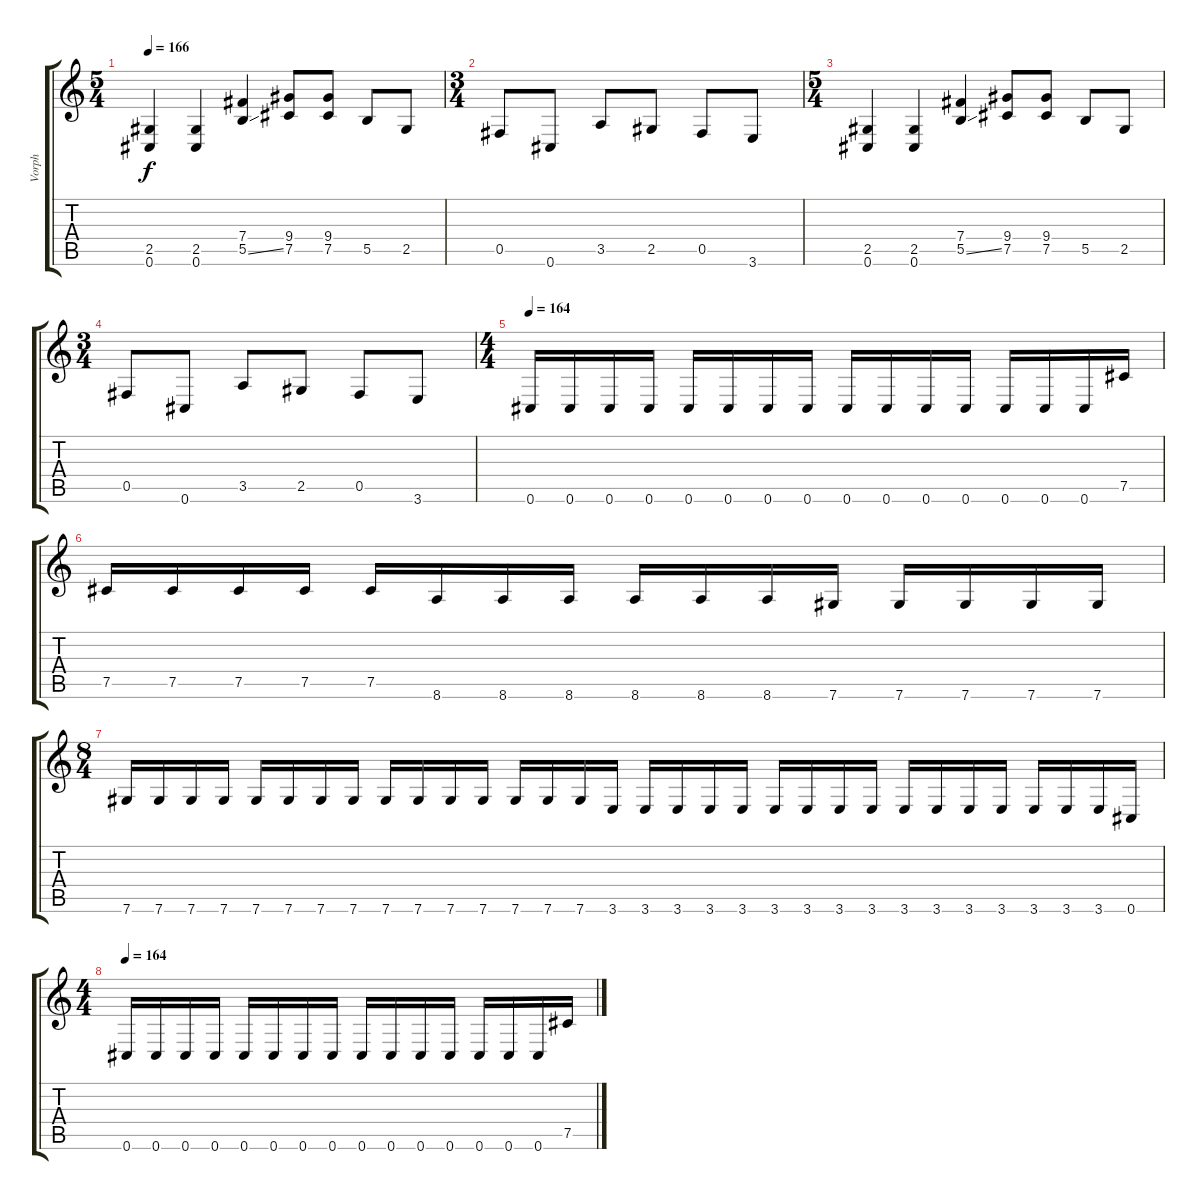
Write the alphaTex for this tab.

\track ("Vorph" "Vorph") {instrument distortionguitar}
\staff {score tabs}
\tuning (Db4 Ab3 E3 B2 Gb2 Db2) {hide}
\ts (5 4)
\tempo 166
\clef g2
\ks c
(2.5 0.6).4{dy f} (2.5 0.6).4 (7.4 5.5{ss}).4 (9.4 7.5).8 (9.4 7.5).8 5.5.8 2.5.8 |
\ts (3 4)
0.5.8 0.6.8 3.5.8 2.5.8 0.5.8 3.6.8 |
\ts (5 4)
(2.5 0.6).4 (2.5 0.6).4 (7.4 5.5{ss}).4 (9.4 7.5).8 (9.4 7.5).8 5.5.8 2.5.8 |
\ts (3 4)
0.5.8 0.6.8 3.5.8 2.5.8 0.5.8 3.6.8 |
\ts (4 4)
\tempo 164
0.6.16 0.6.16 0.6.16 0.6.16 0.6.16 0.6.16 0.6.16 0.6.16 0.6.16 0.6.16 0.6.16 0.6.16 0.6.16 0.6.16 0.6.16 7.5.16 |
7.5.16 7.5.16 7.5.16 7.5.16 7.5.16 8.6.16 8.6.16 8.6.16 8.6.16 8.6.16 8.6.16 7.6.16 7.6.16 7.6.16 7.6.16 7.6.16 |
\ts (8 4)
7.6.16 7.6.16 7.6.16 7.6.16 7.6.16 7.6.16 7.6.16 7.6.16 7.6.16 7.6.16 7.6.16 7.6.16 7.6.16 7.6.16 7.6.16 3.6.16 3.6.16 3.6.16 3.6.16 3.6.16 3.6.16 3.6.16 3.6.16 3.6.16 3.6.16 3.6.16 3.6.16 3.6.16 3.6.16 3.6.16 3.6.16 0.6.16 |
\ts (4 4)
\tempo 164
0.6.16 0.6.16 0.6.16 0.6.16 0.6.16 0.6.16 0.6.16 0.6.16 0.6.16 0.6.16 0.6.16 0.6.16 0.6.16 0.6.16 0.6.16 7.5.16
